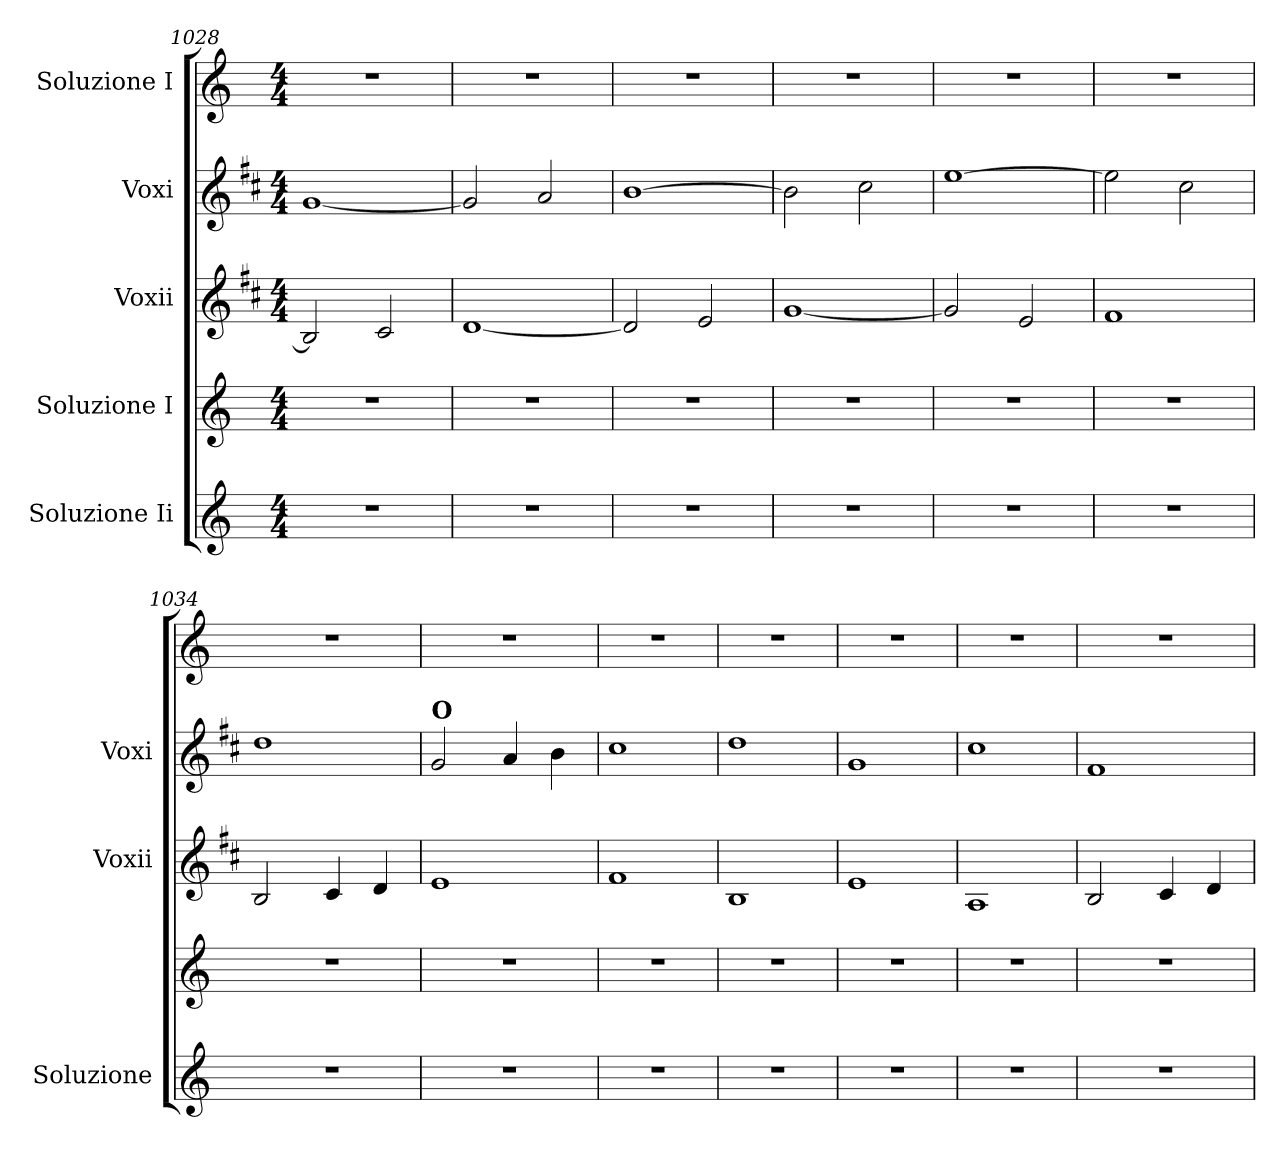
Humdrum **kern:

**kern	**kern	**kern	**kern	**kern
*part5	*part4	*part3	*part2	*part1
*staff5	*staff4	*staff3	*staff2	*staff1
*I"Soluzione Ii	*I"Soluzione I	*I"Voxii	*I"Voxi	*I"Soluzione I
*I'Soluzione	*	*I'Voxii	*I'Voxi	*
*clefG2	*clefG2	*clefG2	*clefG2	*clefG2
*k[]	*k[]	*k[f#c#]	*k[f#c#]	*k[]
*C:	*C:	*D:	*D:	*C:
*M4/4	*M4/4	*M4/4	*M4/4	*M4/4
=1028	=1028	=1028	=1028	=1028
1r	1r	2B/]	[<1g	1r
.	.	2c#/	.	.
=1029	=1029	=1029	=1029	=1029
1r	1r	[<1d	2g/]	1r
.	.	.	2a/	.
=1030	=1030	=1030	=1030	=1030
1r	1r	2d/]	[>1b	1r
.	.	2e/	.	.
=1031	=1031	=1031	=1031	=1031
1r	1r	[<1g	2b\]	1r
.	.	.	2cc#\	.
=1032	=1032	=1032	=1032	=1032
1r	1r	2g/]	[>1ee	1r
.	.	2e/	.	.
=1033	=1033	=1033	=1033	=1033
1r	1r	1f#	2ee\]	1r
.	.	.	2cc#\	.
=1034	=1034	=1034	=1034	=1034
1r	1r	2B/	1dd	1r
.	.	4c#/	.	.
.	.	4d/	.	.
!!LO:LB:g=z
=1035	=1035	=1035	=1035	=1035
!	!	!	!LO:TX:a:B:t=O	!
1r	1r	1e	2g/	1r
.	.	.	4a/	.
.	.	.	4b\	.
=1036	=1036	=1036	=1036	=1036
1r	1r	1f#	1cc#	1r
=1037	=1037	=1037	=1037	=1037
1r	1r	1B	1dd	1r
=1038	=1038	=1038	=1038	=1038
1r	1r	1e	1g	1r
=1039	=1039	=1039	=1039	=1039
1r	1r	1A	1cc#	1r
=1040	=1040	=1040	=1040	=1040
1r	1r	2B/	1f#	1r
.	.	4c#/	.	.
.	.	4d/	.	.
=	=	=	=	=
*-	*-	*-	*-	*-
